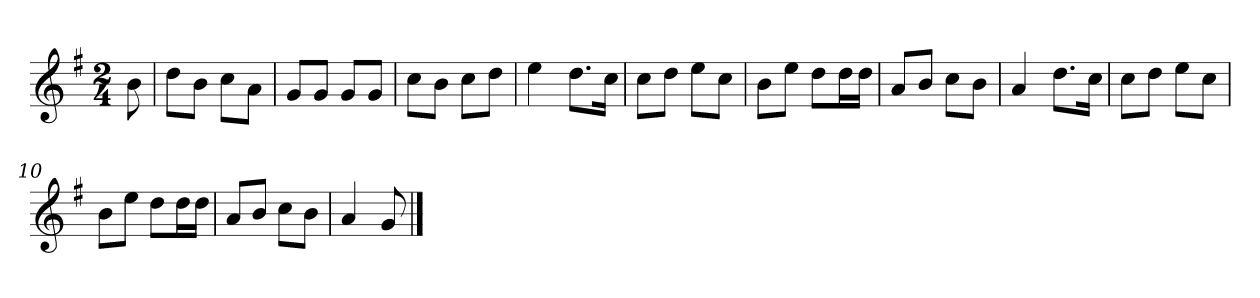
**kern
*part1
*staff1
*k[f#]
*M2/4
*MM120
=
8b
=1
8ddL
8bJ
8ccL
8aJ
=2
8gL
8gJ
8gL
8gJ
=3
8ccL
8bJ
8ccL
8ddJ
=4
4ee
8.ddL
16ccJk
=5
8ccL
8ddJ
8eeL
8ccJ
=6
8bL
8eeJ
8ddL
16ddL
16ddJJ
=7
8aL
8bJ
8ccL
8bJ
=8
4a
8.ddL
16ccJk
=9
8ccL
8ddJ
8eeL
8ccJ
=10
8bL
8eeJ
8ddL
16ddL
16ddJJ
=11
8aL
8bJ
8ccL
8bJ
=12
4a
8g
==
*-
